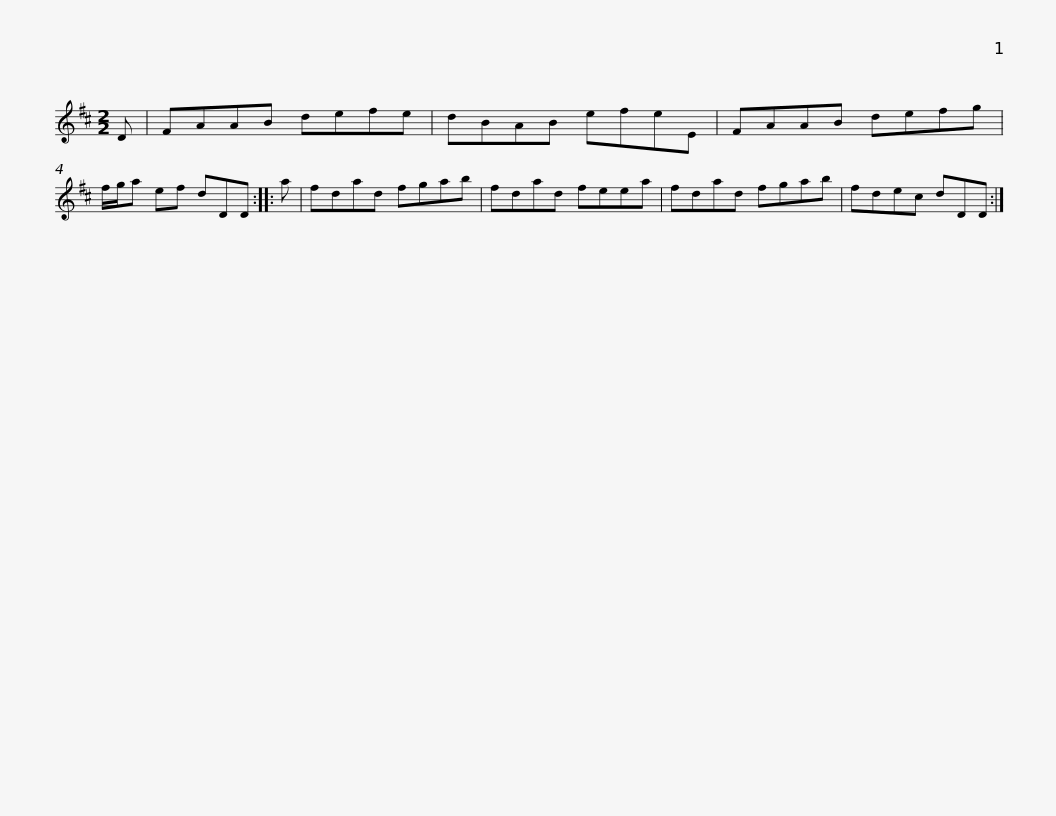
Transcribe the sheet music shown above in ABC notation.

X:1
L:1/8
M:2/2
I:linebreak $
K:D
V:1 treble
V:1
 D | FAAB defe | dBAB efeE | FAAB defg | f/g/a ef dDD :: %5
 a |$ fdad fgab | fdad feea | fdad fgab | fdec dDD :| %10
